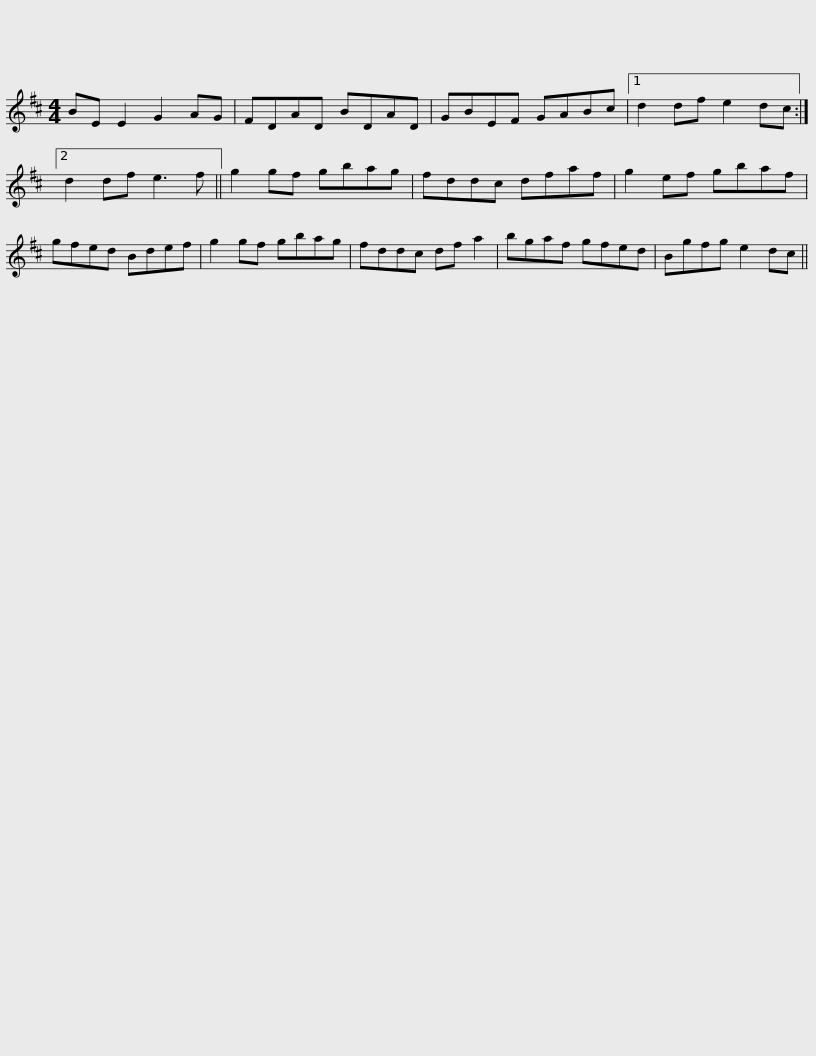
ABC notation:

X:1
L:1/8
M:4/4
I:linebreak $
K:D
V:1 treble
V:1
 BE E2 G2 AG | FDAD BDAD | GBEF GABc |1 d2 df e2 dc :|2 d2 df e3 f || %5
 g2 gf gbag |$ fddc dfaf | g2 ef gbaf | gfed Bdef | g2 gf gbag | %10
 fddc df a2 |$ bgaf gfed | Bgfg e2 dc || %13
